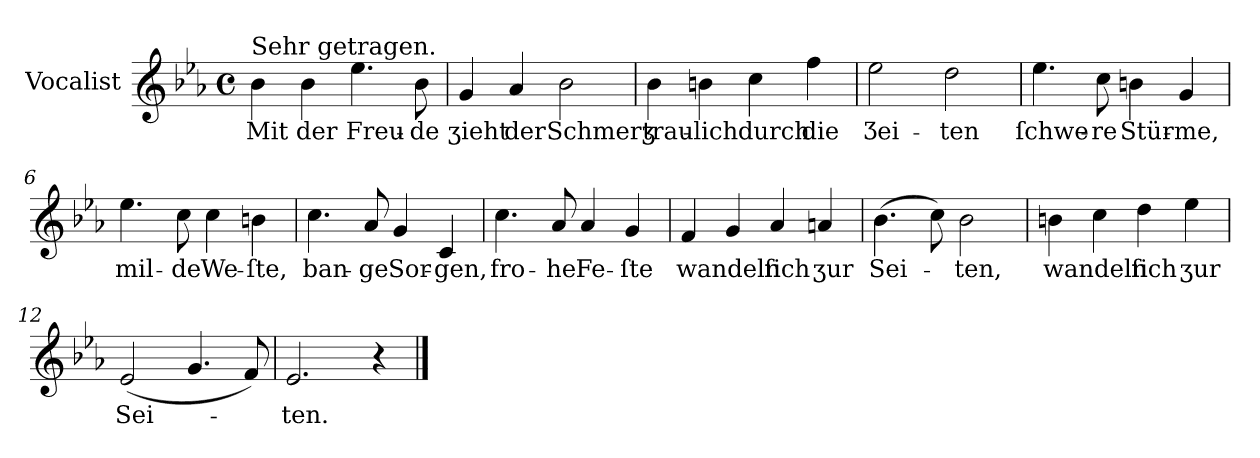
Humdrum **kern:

**kern	**text
*part1	*part1
*staff1	*staff1
*I"Vocalist	*
*clefG2	*
*k[b-e-a-]	*
*E-:	*
*M4/4	*
*met(c)	*
=1	=1
!LO:TX:a:t=Sehr getragen.	!
4b-	Mit
4b-	der
4.ee-	Freu-
8b-	-de
=2	=2
4g	ʒieht
4a-	der
2b-	Schmerʒ
=3	=3
4b-	trau-
4bn	-lich
4cc	durch
4ff	die
=4	=4
2ee-	Ʒei-
2dd	-ten
=5	=5
4.ee-	ſchwe-
8cc	-re
4bn	Stür-
4g	-me,
=6	=6
4.ee-	mil-
8cc	-de
4cc	We-
4bn	-ſte,
=7	=7
4.cc	ban-
8a-	-ge
4g	Sor-
4c	-gen,
=8	=8
4.cc	fro-
8a-	-he
4a-	Fe-
4g	-ſte
=9	=9
4f	wandeln
4g	.
4a-	ſich
4an	ʒur
=10	=10
(4.b-	Sei-
8cc)	.
2b-	-ten,
=11	=11
4bn	wandeln
4cc	.
4dd	ſich
4ee-	ʒur
=12	=12
(2e-	Sei-
4.g	.
8f)	.
=13	=13
2.e-	-ten.
4r	.
==	==
*-	*-
